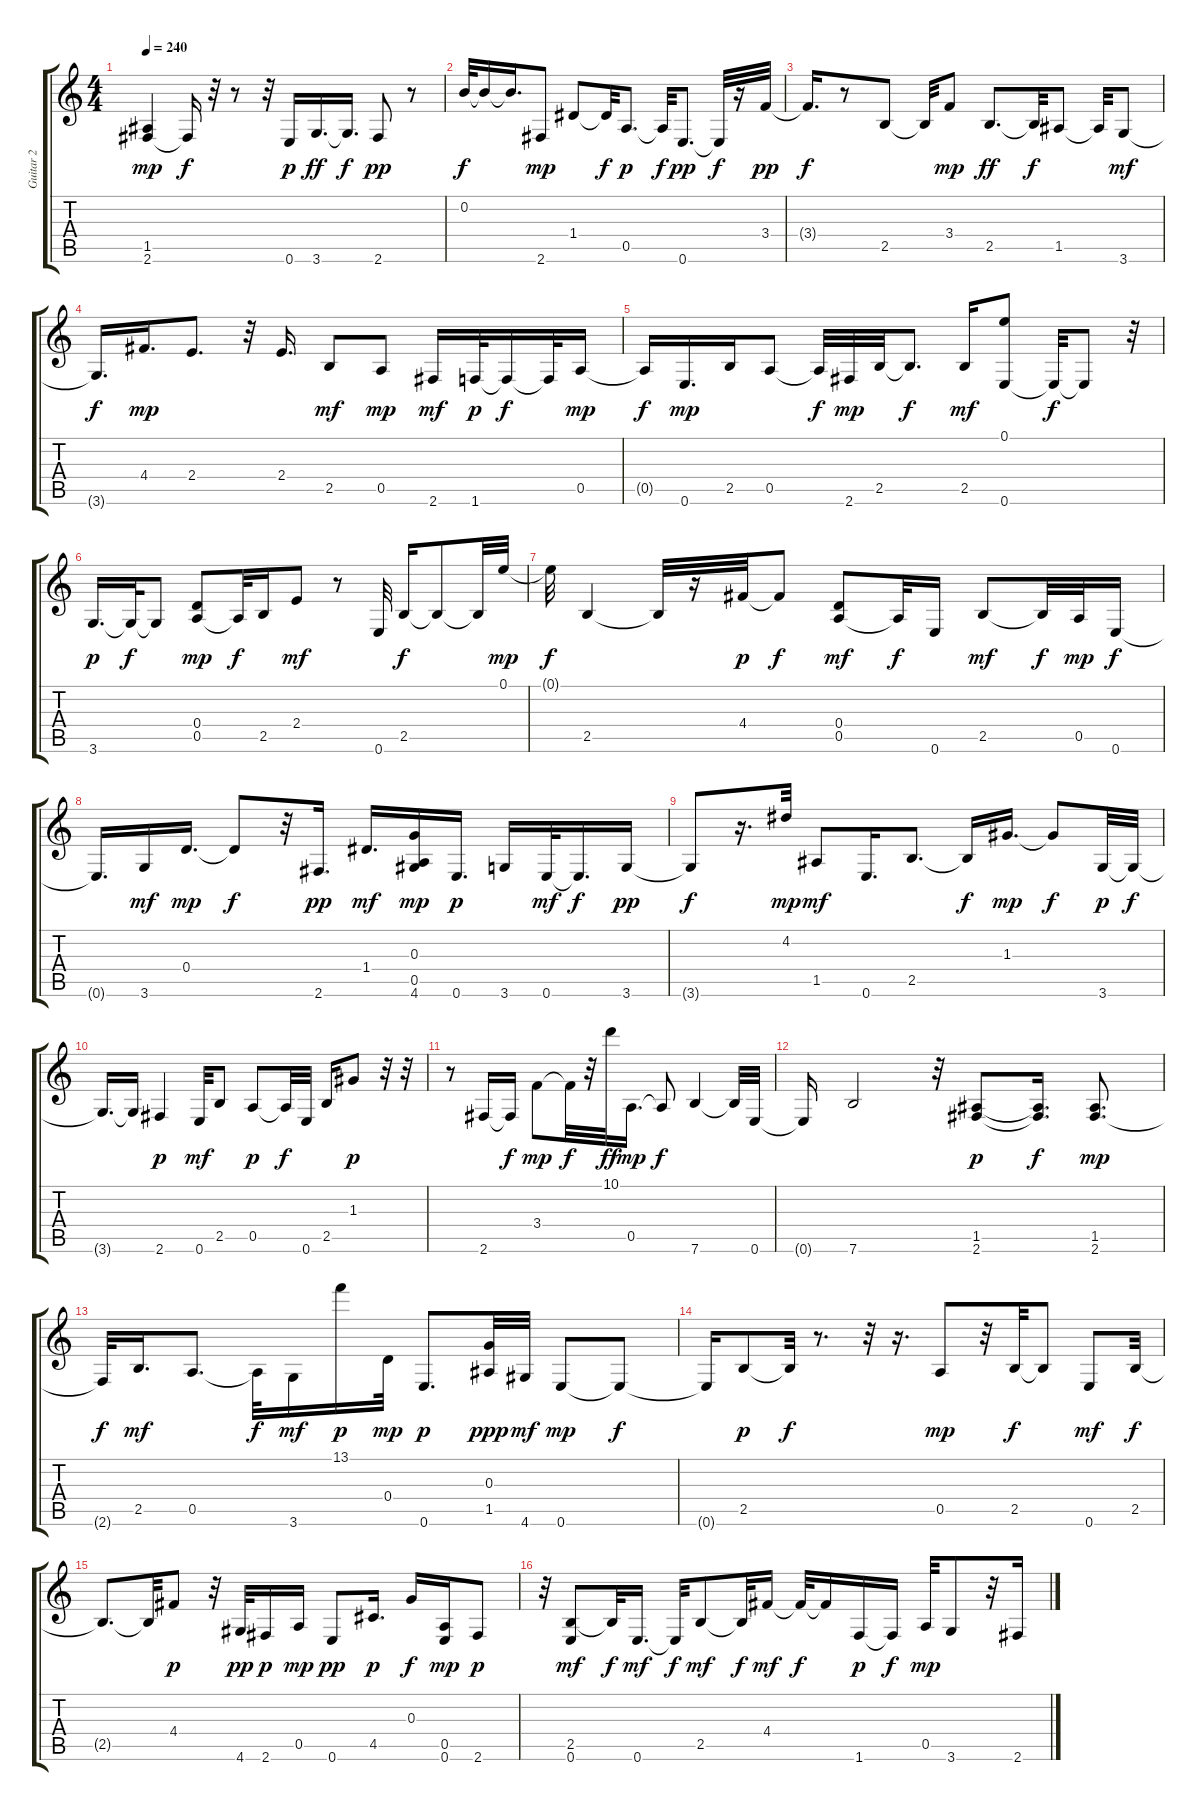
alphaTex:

\track ("Guitar 2" "Guitar 2") {instrument acousticguitarsteel}
\staff {score tabs}
\tuning (E4 B3 G3 D3 A2 E2) {hide}
\ts (4 4)
\tempo 240
\clef g2
\ks c
(1.5 2.6).4{dy mp} 2.6{t}.16{dy f} r.32 r.8 r.32 0.6.16{dy p} 3.6.16{d dy ff} 3.6{t}.16{d dy f} 2.6.8{dy pp} r.8 |
0.2.32{dy f} 0.2{t}.16 0.2{t}.16{d} 2.6.8{dy mp} 1.4.8 1.4{t}.32{dy f} 0.5.8{d dy p} 0.5{t}.32{dy f} 0.6.8{d dy pp} 0.6{t}.32{dy f} r.16 3.4.32{dy pp} |
3.4{t}.16{d dy f} r.8 2.5.8 2.5{t}.32 3.4.8{dy mp} 2.5.8{d dy ff} 2.5{t}.32{dy f} 1.5.8 1.5{t}.32 3.6.8{dy mf} |
3.6{t}.16{d dy f} 4.4.16{d dy mp} 2.4.8{d} r.32 2.4.16{d} 2.5.8{dy mf} 0.5.8{dy mp} 2.6.16{dy mf} 1.6.32{dy p} 1.6{t}.16{dy f} 1.6{t}.32 0.5.16{dy mp} |
0.5{t}.16{dy f} 0.6.16{d dy mp} 2.5.16 0.5.8 0.5{t}.32{dy f} 2.6.32{dy mp} 2.5.32 2.5{t}.8{d dy f} 2.5.16{dy mf} (0.1 0.6).8 0.6{t}.32{dy f} 0.6{t}.8 r.32 |
3.6.16{d dy p} 3.6{t}.32{dy f} 3.6{t}.8 (0.4 0.5).8{dy mp} 0.5{t}.32{dy f} 2.5.16 2.4.8{dy mf} r.8 0.6.32 2.5.16{dy f} 2.5{t}.8 2.5{t}.32 0.1.32{dy mp} |
0.1{t}.32{dy f} 2.5.4 2.5{t}.32 r.16 4.4.32{dy p} 4.4{t}.8{dy f} (0.4 0.5).8{dy mf} 0.5{t}.32{dy f} 0.6.16 2.5.8{dy mf} 2.5{t}.32{dy f} 0.5.32{dy mp} 0.6.16{dy f} |
0.6{t}.16{d} 3.6.16{dy mf} 0.4.16{d dy mp} 0.4{t}.8{dy f} r.32 2.6.16{d dy pp} 1.4.16{d dy mf} (0.3 0.5 4.6).16{dy mp} 0.6.16{d dy p} 3.6.16 0.6.32{dy mf} 0.6{t}.16{d dy f} 3.6.16{dy pp} |
3.6{t}.8{dy f} r.16{d} 4.2.32{dy mp} 1.5.8{dy mf} 0.6.16{d} 2.5.8{d} 2.5{t}.16{dy f} 1.3.16{d dy mp} 1.3{t}.8{dy f} 3.6.32{dy p} 3.6{t}.32{dy f} |
3.6{t}.16{d} 3.6{t}.16 2.6.4{dy p} 0.6.32{dy mf} 2.5.8 0.5.8{dy p} 0.5{t}.32{dy f} 0.6.32 2.5.16 1.3.8{dy p} r.32 r.32 |
r.8 2.6.16 2.6{t}.16{dy f} 3.4.8{dy mp} 3.4{t}.32{dy f} r.32 10.1.32{dy ff} 0.5.16{d dy mp} 0.5{t}.8{dy f} 7.6.4 7.6{t}.32 0.6.32 |
0.6{t}.16 7.6.2 r.32 (1.5 2.6).8{dy p} (1.5{t} 2.6{t}).16{d dy f} (1.5 2.6).8{d dy mp} |
2.6{t}.32{dy f} 2.5.16{d dy mf} 0.5.8{d} 0.5{t}.32{dy f} 3.6.16{dy mf} 13.1.16{dy p} 0.4.32{dy mp} 0.6.8{d dy p} (0.3 1.5).32{dy ppp} 4.6.32{dy mf} 0.6.8{dy mp} 0.6{t}.8{dy f} |
0.6{t}.16 2.5.8{dy p} 2.5{t}.32{dy f} r.8{d} r.32 r.16{d} 0.5.8{dy mp} r.32 2.5.32{dy f} 2.5{t}.8 0.6.8{dy mf} 2.5.32{dy f} |
2.5{t}.8{d} 2.5{t}.32 4.4.8{dy p} r.32 4.6.32{dy pp} 2.6.16{dy p} 0.5.16{dy mp} 0.6.8{dy pp} 4.5.16{d dy p} 0.3.16{dy f} (0.5 0.6).16{dy mp} 2.6.8{dy p} |
r.32 (2.5 0.6).8{dy mf} 2.5{t}.32{dy f} 0.6.16{d dy mf} 0.6{t}.32{dy f} 2.5.8{dy mf} 2.5{t}.32{dy f} 4.4.16{dy mf} 4.4{t}.32{dy f} 4.4{t}.16 1.6.16{dy p} 1.6{t}.16{dy f} 0.5.32{dy mp} 3.6.8 r.32 2.6.16
